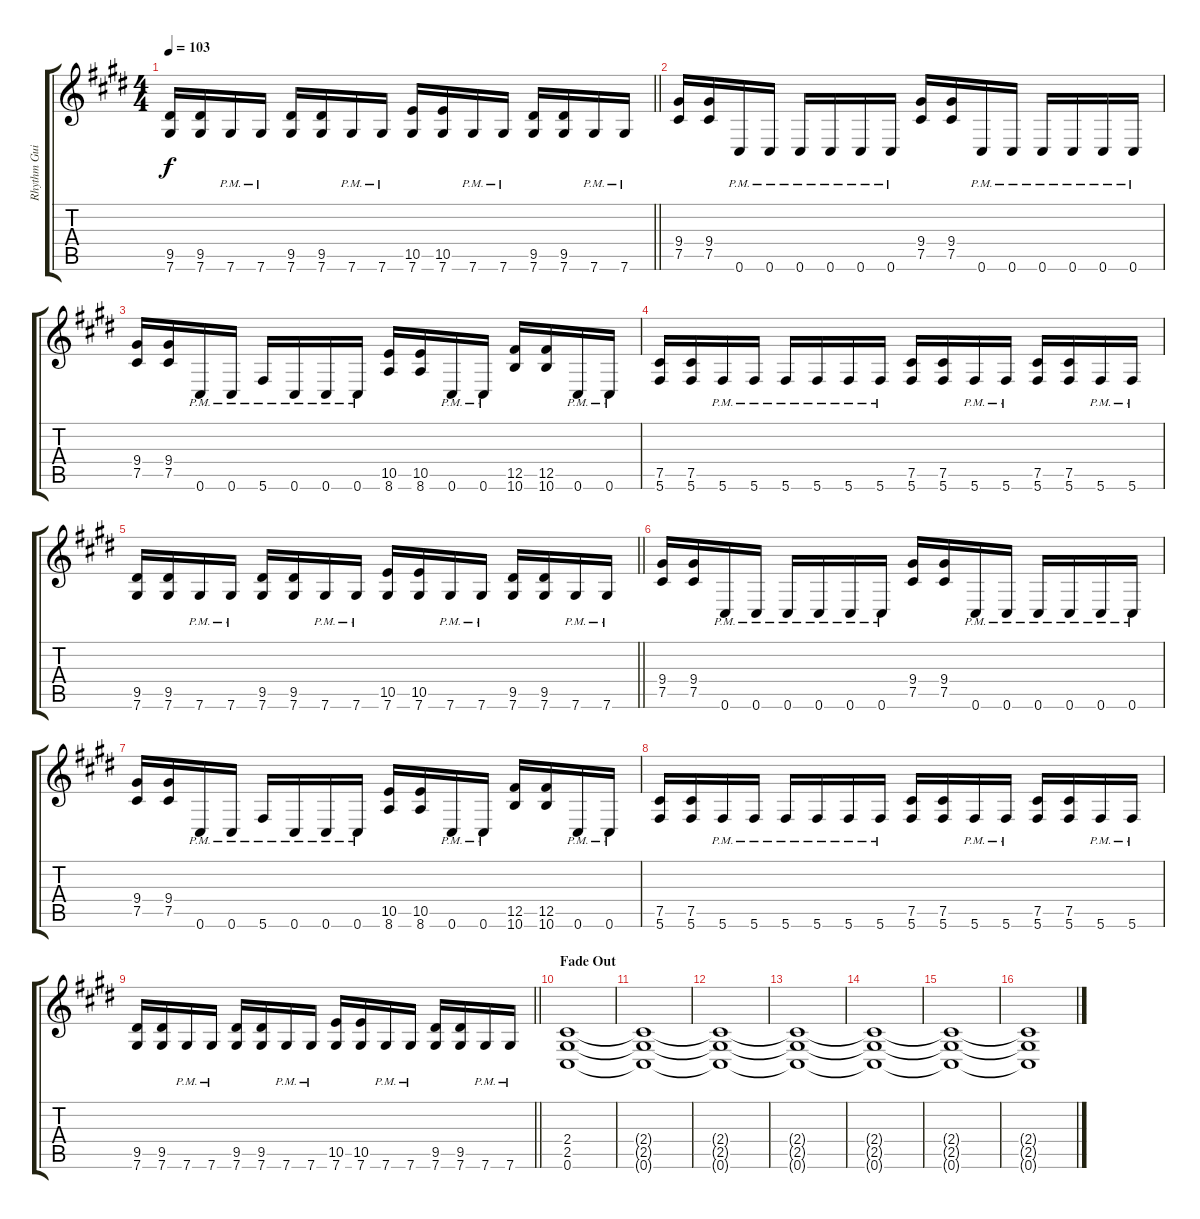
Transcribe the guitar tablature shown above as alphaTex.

\track ("Rhythm Guitar" "Rhythm Gui") {instrument overdrivenguitar}
\staff {score tabs}
\tuning (Db4 Ab3 E3 B2 Gb2 Db2) {hide}
\ts (4 4)
\tempo 103
\clef g2
\barLineRight lightlight
\ks c#minor
(9.5 7.6).16{dy f} (9.5 7.6).16 7.6{pm}.16 7.6{pm}.16 (9.5 7.6).16 (9.5 7.6).16 7.6{pm}.16 7.6{pm}.16 (10.5 7.6).16 (10.5 7.6).16 7.6{pm}.16 7.6{pm}.16 (9.5 7.6).16 (9.5 7.6).16 7.6{pm}.16 7.6{pm}.16 |
(9.4 7.5).16 (9.4 7.5).16 0.6{pm}.16 0.6{pm}.16 0.6{pm}.16 0.6{pm}.16 0.6{pm}.16 0.6{pm}.16 (9.4 7.5).16 (9.4 7.5).16 0.6{pm}.16 0.6{pm}.16 0.6{pm}.16 0.6{pm}.16 0.6{pm}.16 0.6{pm}.16 |
(9.4 7.5).16 (9.4 7.5).16 0.6{pm}.16 0.6{pm}.16 5.6{pm}.16 0.6{pm}.16 0.6{pm}.16 0.6{pm}.16 (10.5 8.6).16 (10.5 8.6).16 0.6{pm}.16 0.6{pm}.16 (12.5 10.6).16 (12.5 10.6).16 0.6{pm}.16 0.6{pm}.16 |
(7.5 5.6).16 (7.5 5.6).16 5.6{pm}.16 5.6{pm}.16 5.6{pm}.16 5.6{pm}.16 5.6{pm}.16 5.6{pm}.16 (7.5 5.6).16 (7.5 5.6).16 5.6{pm}.16 5.6{pm}.16 (7.5 5.6).16 (7.5 5.6).16 5.6{pm}.16 5.6{pm}.16 |
\barLineRight lightlight
(9.5 7.6).16 (9.5 7.6).16 7.6{pm}.16 7.6{pm}.16 (9.5 7.6).16 (9.5 7.6).16 7.6{pm}.16 7.6{pm}.16 (10.5 7.6).16 (10.5 7.6).16 7.6{pm}.16 7.6{pm}.16 (9.5 7.6).16 (9.5 7.6).16 7.6{pm}.16 7.6{pm}.16 |
(9.4 7.5).16 (9.4 7.5).16 0.6{pm}.16 0.6{pm}.16 0.6{pm}.16 0.6{pm}.16 0.6{pm}.16 0.6{pm}.16 (9.4 7.5).16 (9.4 7.5).16 0.6{pm}.16 0.6{pm}.16 0.6{pm}.16 0.6{pm}.16 0.6{pm}.16 0.6{pm}.16 |
(9.4 7.5).16 (9.4 7.5).16 0.6{pm}.16 0.6{pm}.16 5.6{pm}.16 0.6{pm}.16 0.6{pm}.16 0.6{pm}.16 (10.5 8.6).16 (10.5 8.6).16 0.6{pm}.16 0.6{pm}.16 (12.5 10.6).16 (12.5 10.6).16 0.6{pm}.16 0.6{pm}.16 |
(7.5 5.6).16 (7.5 5.6).16 5.6{pm}.16 5.6{pm}.16 5.6{pm}.16 5.6{pm}.16 5.6{pm}.16 5.6{pm}.16 (7.5 5.6).16 (7.5 5.6).16 5.6{pm}.16 5.6{pm}.16 (7.5 5.6).16 (7.5 5.6).16 5.6{pm}.16 5.6{pm}.16 |
\barLineRight lightlight
(9.5 7.6).16 (9.5 7.6).16 7.6{pm}.16 7.6{pm}.16 (9.5 7.6).16 (9.5 7.6).16 7.6{pm}.16 7.6{pm}.16 (10.5 7.6).16 (10.5 7.6).16 7.6{pm}.16 7.6{pm}.16 (9.5 7.6).16 (9.5 7.6).16 7.6{pm}.16 7.6{pm}.16 |
\section ("" "Fade Out")
(2.4 2.5 0.6).1 |
(2.4{t} 2.5{t} 0.6{t}).1 |
(2.4{t} 2.5{t} 0.6{t}).1 |
(2.4{t} 2.5{t} 0.6{t}).1 |
(2.4{t} 2.5{t} 0.6{t}).1{volume 0} |
(2.4{t} 2.5{t} 0.6{t}).1 |
(2.4{t} 2.5{t} 0.6{t}).1
